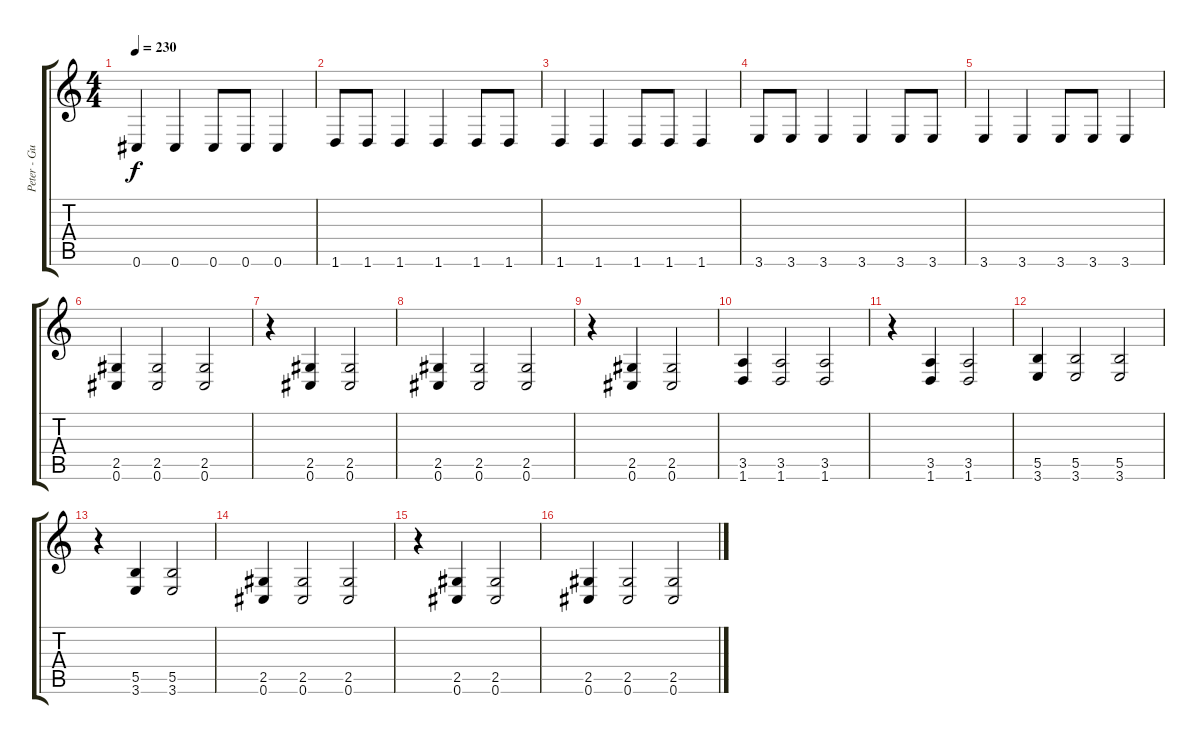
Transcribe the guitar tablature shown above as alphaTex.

\track ("Peter - Guitar, Vocal" "Peter - Gu") {instrument overdrivenguitar}
\staff {score tabs}
\tuning (Db4 Ab3 E3 B2 Gb2 Db2) {hide}
\ts (4 4)
\tempo 230
\clef g2
\ks c
0.6.4{dy f} 0.6.4 0.6.8 0.6.8 0.6.4 |
1.6.8 1.6.8 1.6.4 1.6.4 1.6.8 1.6.8 |
1.6.4 1.6.4 1.6.8 1.6.8 1.6.4 |
3.6.8 3.6.8 3.6.4 3.6.4 3.6.8 3.6.8 |
3.6.4 3.6.4 3.6.8 3.6.8 3.6.4 |
(2.5 0.6).4 (2.5 0.6).2 (2.5 0.6).2 |
r.4 (2.5 0.6).4 (2.5 0.6).2 |
(2.5 0.6).4 (2.5 0.6).2 (2.5 0.6).2 |
r.4 (2.5 0.6).4 (2.5 0.6).2 |
(3.5 1.6).4 (3.5 1.6).2 (3.5 1.6).2 |
r.4 (3.5 1.6).4 (3.5 1.6).2 |
(5.5 3.6).4 (5.5 3.6).2 (5.5 3.6).2 |
r.4 (5.5 3.6).4 (5.5 3.6).2 |
(2.5 0.6).4 (2.5 0.6).2 (2.5 0.6).2 |
r.4 (2.5 0.6).4 (2.5 0.6).2 |
(2.5 0.6).4 (2.5 0.6).2 (2.5 0.6).2
